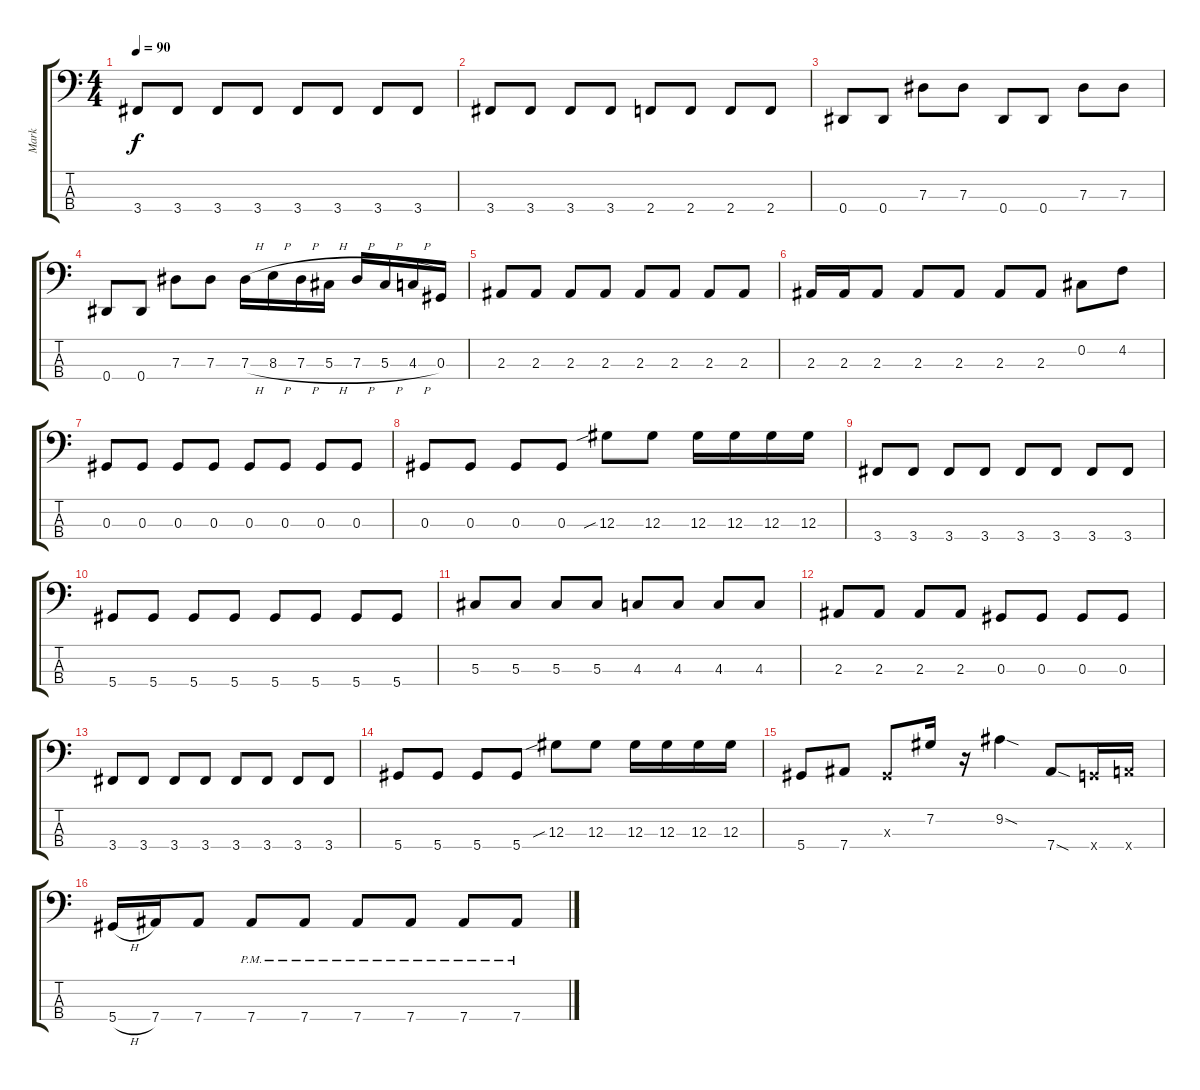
\track ("Mark" "Mark") {instrument electricbassfinger}
\staff {score tabs}
\tuning (Gb2 Db2 Ab1 Eb1) {hide}
\ts (4 4)
\tempo 90
\clef f4
\ks c
3.4.8{dy f} 3.4.8 3.4.8 3.4.8 3.4.8 3.4.8 3.4.8 3.4.8 |
3.4.8 3.4.8 3.4.8 3.4.8 2.4.8 2.4.8 2.4.8 2.4.8 |
0.4.8 0.4.8 7.3.8 7.3.8 0.4.8 0.4.8 7.3.8 7.3.8 |
0.4.8 0.4.8 7.3.8 7.3.8 7.3{h}.16 8.3{h}.16 7.3{h}.16 5.3{h}.16 7.3{h}.16 5.3{h}.16 4.3{h}.16 0.3.16 |
2.3.8 2.3.8 2.3.8 2.3.8 2.3.8 2.3.8 2.3.8 2.3.8 |
2.3.16 2.3.16 2.3.8 2.3.8 2.3.8 2.3.8 2.3.8 0.2.8 4.2.8 |
0.3.8 0.3.8 0.3.8 0.3.8 0.3.8 0.3.8 0.3.8 0.3.8 |
0.3.8 0.3.8 0.3.8 0.3.8 12.3{sib}.8 12.3.8 12.3.16 12.3.16 12.3.16 12.3.16 |
3.4.8 3.4.8 3.4.8 3.4.8 3.4.8 3.4.8 3.4.8 3.4.8 |
5.4.8 5.4.8 5.4.8 5.4.8 5.4.8 5.4.8 5.4.8 5.4.8 |
5.3.8 5.3.8 5.3.8 5.3.8 4.3.8 4.3.8 4.3.8 4.3.8 |
2.3.8 2.3.8 2.3.8 2.3.8 0.3.8 0.3.8 0.3.8 0.3.8 |
3.4.8 3.4.8 3.4.8 3.4.8 3.4.8 3.4.8 3.4.8 3.4.8 |
5.4.8 5.4.8 5.4.8 5.4.8 12.3{sib}.8 12.3.8 12.3.16 12.3.16 12.3.16 12.3.16 |
5.4.8 7.4.8 0.3{x}.8 7.2.16 r.16 9.2{sod}.4 7.4{sod}.8 4.4{x}.16 6.4{x}.16 |
5.4{h}.16 7.4.16 7.4.8 7.4{pm}.8 7.4{pm}.8 7.4{pm}.8 7.4{pm}.8 7.4{pm}.8 7.4{pm}.8
